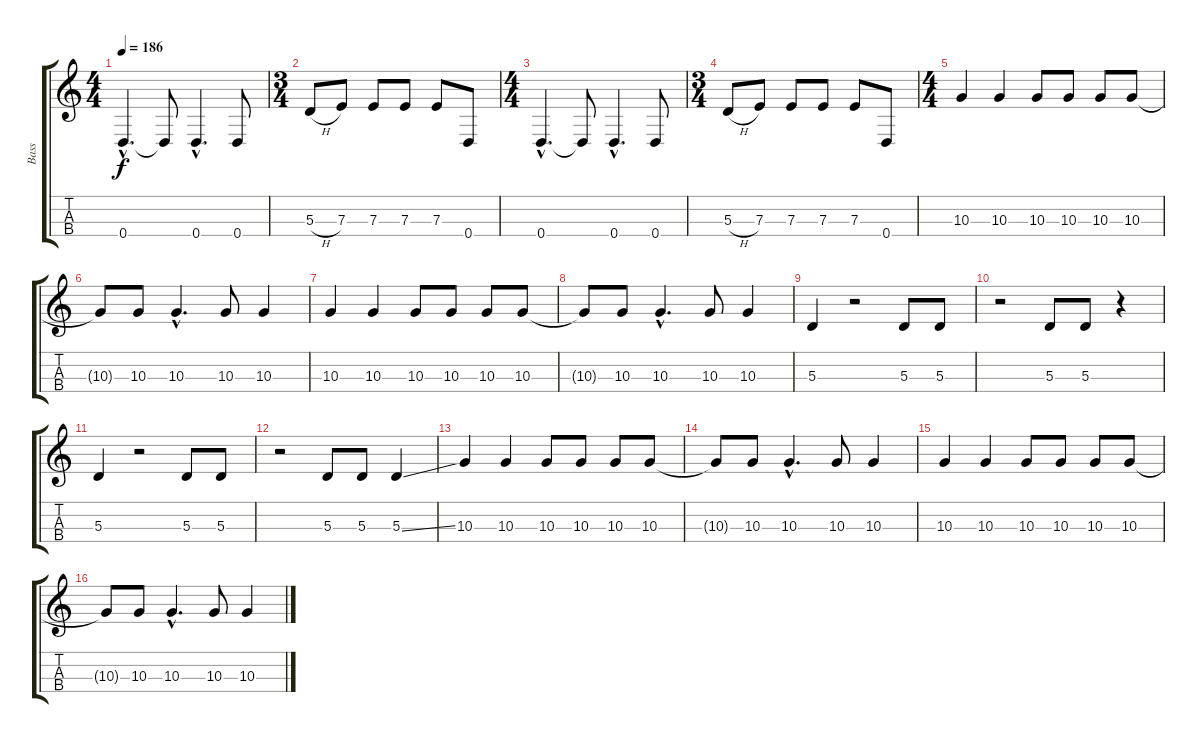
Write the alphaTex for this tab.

\track ("Bass" "Bass") {instrument electricbassfinger}
\staff {score tabs}
\tuning (G3 D3 A2 D2) {hide}
\ts (4 4)
\tempo 186
\clef g2
\ks c
0.4{hac}.4{d dy f} 0.4{t}.8 0.4{hac}.4{d} 0.4.8 |
\ts (3 4)
5.3{h}.8 7.3.8 7.3.8 7.3.8 7.3.8 0.4.8 |
\ts (4 4)
0.4{hac}.4{d} 0.4{t}.8 0.4{hac}.4{d} 0.4.8 |
\ts (3 4)
5.3{h}.8 7.3.8 7.3.8 7.3.8 7.3.8 0.4.8 |
\ts (4 4)
10.3.4 10.3.4 10.3.8 10.3.8 10.3.8 10.3.8 |
10.3{t}.8 10.3.8 10.3{hac}.4{d} 10.3.8 10.3.4 |
10.3.4 10.3.4 10.3.8 10.3.8 10.3.8 10.3.8 |
10.3{t}.8 10.3.8 10.3{hac}.4{d} 10.3.8 10.3.4 |
5.3.4 r.2 5.3.8 5.3.8 |
r.2 5.3.8 5.3.8 r.4 |
5.3.4 r.2 5.3.8 5.3.8 |
r.2 5.3.8 5.3.8 5.3{ss}.4 |
10.3.4 10.3.4 10.3.8 10.3.8 10.3.8 10.3.8 |
10.3{t}.8 10.3.8 10.3{hac}.4{d} 10.3.8 10.3.4 |
10.3.4 10.3.4 10.3.8 10.3.8 10.3.8 10.3.8 |
10.3{t}.8 10.3.8 10.3{hac}.4{d} 10.3.8 10.3.4
